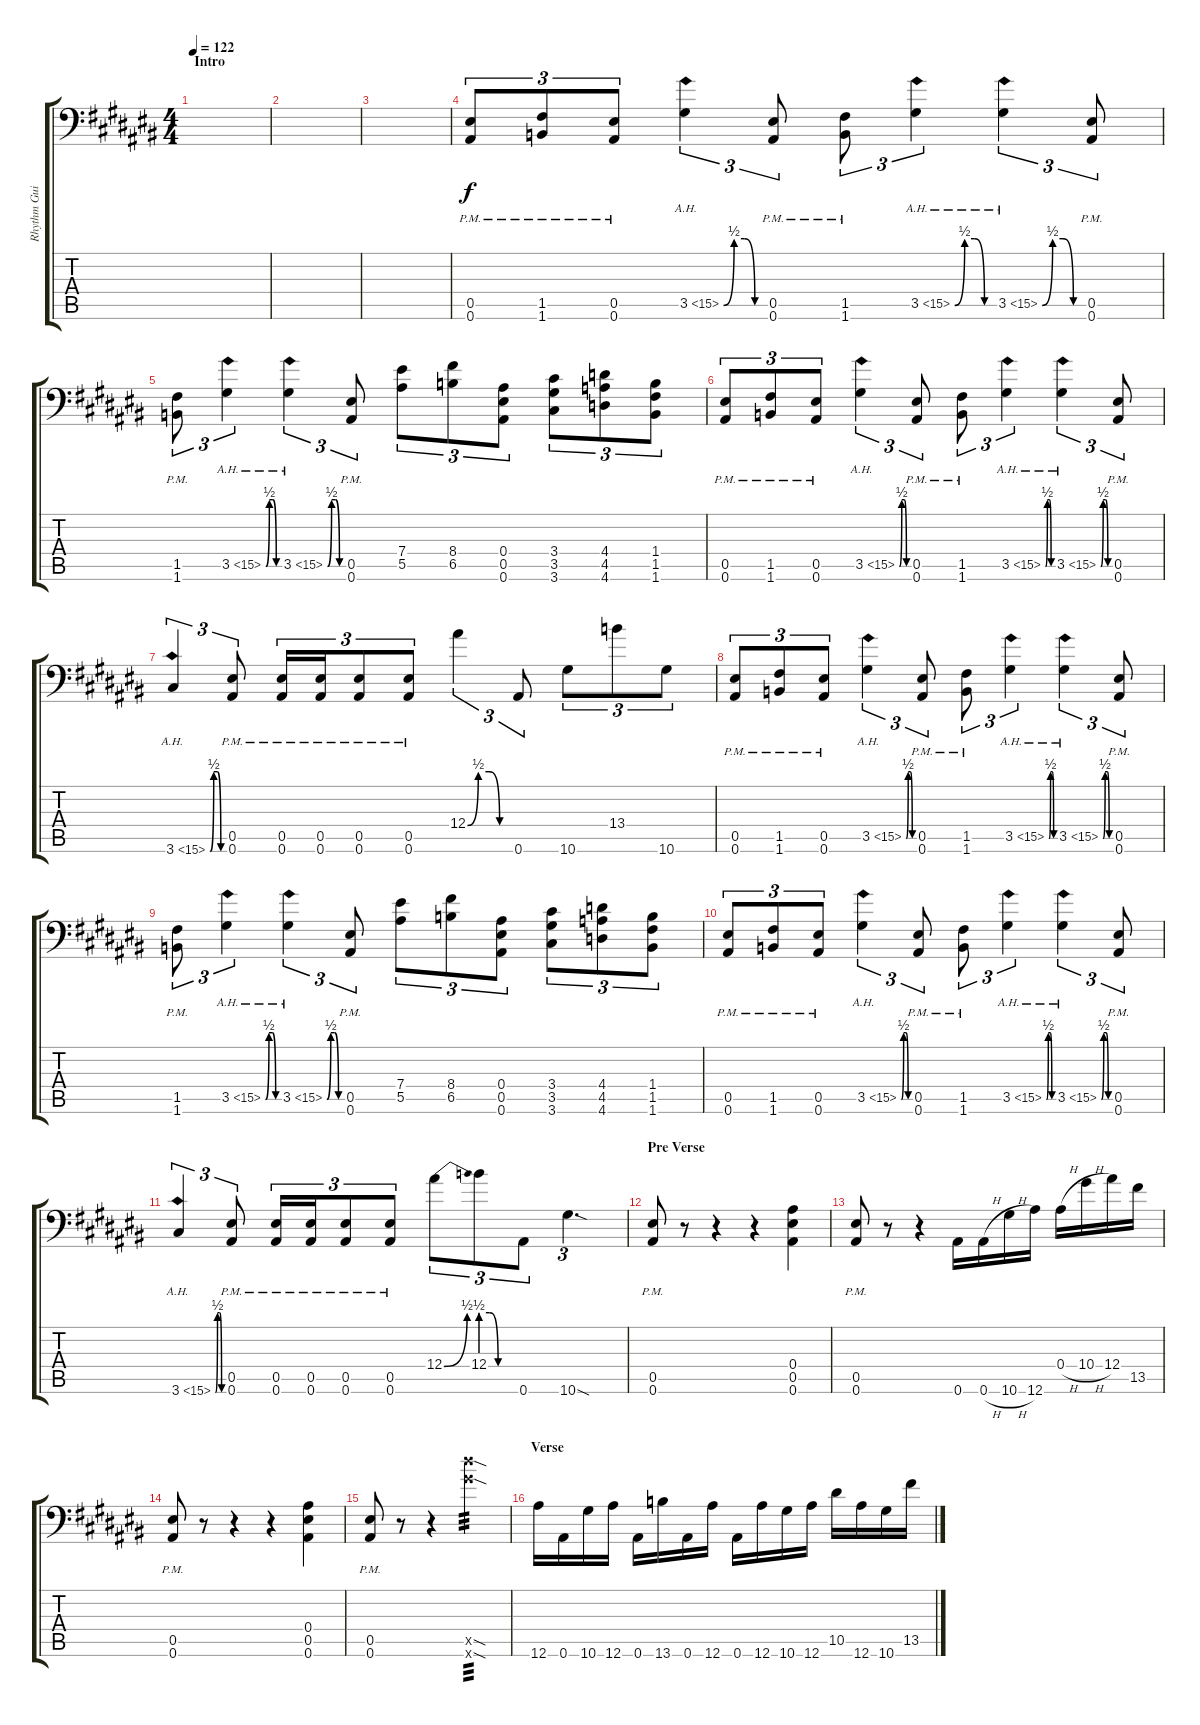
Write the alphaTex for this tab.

\track ("Rhythm Guitar R" "Rhythm Gui") {instrument distortionguitar}
\staff {score tabs}
\tuning (C4 G3 Eb3 Bb2 F2 Bb1) {hide}
\ts (4 4)
\section ("" "Intro")
\tempo 122
\clef f4
\ks a#minor
|
|
|
(0.5{pm} 0.6{pm}).8{tu (3 2)} (1.5{pm} 1.6{pm}).8{tu (3 2)} (0.5{pm} 0.6{pm}).8{tu (3 2)} 3.5{be (custom 0 0 15 2 30 2 45 0 60 0) ah 12}.4{tu (3 2)} (0.5{pm} 0.6{pm}).8{tu (3 2)} (1.5{pm} 1.6{pm}).8{tu (3 2)} 3.5{be (custom 0 0 15 2 30 2 45 0 60 0) ah 12}.4{tu (3 2)} 3.5{be (custom 0 0 15 2 30 2 45 0 60 0) ah 12}.4{tu (3 2)} (0.5{pm} 0.6{pm}).8{tu (3 2)} |
(1.5{pm} 1.6{pm}).8{tu (3 2)} 3.5{be (custom 0 0 15 2 30 2 45 0 60 0) ah 12}.4{tu (3 2)} 3.5{be (custom 0 0 15 2 30 2 45 0 60 0) ah 12}.4{tu (3 2)} (0.5{pm} 0.6{pm}).8{tu (3 2)} (7.4 5.5).8{tu (3 2)} (8.4 6.5).8{tu (3 2)} (0.4 0.5 0.6).8{tu (3 2)} (3.4 3.5 3.6).8{tu (3 2)} (4.4 4.5 4.6).8{tu (3 2)} (1.4 1.5 1.6).8{tu (3 2)} |
(0.5{pm} 0.6{pm}).8{tu (3 2)} (1.5{pm} 1.6{pm}).8{tu (3 2)} (0.5{pm} 0.6{pm}).8{tu (3 2)} 3.5{be (custom 0 0 15 2 30 2 45 0 60 0) ah 12}.4{tu (3 2)} (0.5{pm} 0.6{pm}).8{tu (3 2)} (1.5{pm} 1.6{pm}).8{tu (3 2)} 3.5{be (custom 0 0 15 2 30 2 45 0 60 0) ah 12}.4{tu (3 2)} 3.5{be (custom 0 0 15 2 30 2 45 0 60 0) ah 12}.4{tu (3 2)} (0.5{pm} 0.6{pm}).8{tu (3 2)} |
3.6{be (custom 0 0 15 2 30 2 45 0 60 0) ah 12}.4{tu (3 2)} (0.5{pm} 0.6{pm}).8{tu (3 2)} (0.5{pm} 0.6{pm}).16{tu (3 2)} (0.5{pm} 0.6{pm}).16{tu (3 2)} (0.5{pm} 0.6{pm}).8{tu (3 2)} (0.5{pm} 0.6{pm}).8{tu (3 2)} 12.4{be (custom 0 0 15 2 30 2 45 0 60 0)}.4{tu (3 2)} 0.6.8{tu (3 2)} 10.6.8{tu (3 2)} 13.4.8{tu (3 2)} 10.6.8{tu (3 2)} |
(0.5{pm} 0.6{pm}).8{tu (3 2)} (1.5{pm} 1.6{pm}).8{tu (3 2)} (0.5{pm} 0.6{pm}).8{tu (3 2)} 3.5{be (custom 0 0 15 2 30 2 45 0 60 0) ah 12}.4{tu (3 2)} (0.5{pm} 0.6{pm}).8{tu (3 2)} (1.5{pm} 1.6{pm}).8{tu (3 2)} 3.5{be (custom 0 0 15 2 30 2 45 0 60 0) ah 12}.4{tu (3 2)} 3.5{be (custom 0 0 15 2 30 2 45 0 60 0) ah 12}.4{tu (3 2)} (0.5{pm} 0.6{pm}).8{tu (3 2)} |
(1.5{pm} 1.6{pm}).8{tu (3 2)} 3.5{be (custom 0 0 15 2 30 2 45 0 60 0) ah 12}.4{tu (3 2)} 3.5{be (custom 0 0 15 2 30 2 45 0 60 0) ah 12}.4{tu (3 2)} (0.5{pm} 0.6{pm}).8{tu (3 2)} (7.4 5.5).8{tu (3 2)} (8.4 6.5).8{tu (3 2)} (0.4 0.5 0.6).8{tu (3 2)} (3.4 3.5 3.6).8{tu (3 2)} (4.4 4.5 4.6).8{tu (3 2)} (1.4 1.5 1.6).8{tu (3 2)} |
(0.5{pm} 0.6{pm}).8{tu (3 2)} (1.5{pm} 1.6{pm}).8{tu (3 2)} (0.5{pm} 0.6{pm}).8{tu (3 2)} 3.5{be (custom 0 0 15 2 30 2 45 0 60 0) ah 12}.4{tu (3 2)} (0.5{pm} 0.6{pm}).8{tu (3 2)} (1.5{pm} 1.6{pm}).8{tu (3 2)} 3.5{be (custom 0 0 15 2 30 2 45 0 60 0) ah 12}.4{tu (3 2)} 3.5{be (custom 0 0 15 2 30 2 45 0 60 0) ah 12}.4{tu (3 2)} (0.5{pm} 0.6{pm}).8{tu (3 2)} |
3.6{be (custom 0 0 15 2 30 2 45 0 60 0) ah 12}.4{tu (3 2)} (0.5{pm} 0.6{pm}).8{tu (3 2)} (0.5{pm} 0.6{pm}).16{tu (3 2)} (0.5{pm} 0.6{pm}).16{tu (3 2)} (0.5{pm} 0.6{pm}).8{tu (3 2)} (0.5{pm} 0.6{pm}).8{tu (3 2)} 12.4{be (bend 0 0 60 2)}.8{tu (3 2)} 12.4{be (custom 0 2 15 2 30 0 60 0)}.8{tu (3 2)} 0.6.8{tu (3 2)} 10.6{sod}.4{d tu (3 2)} |
\section ("" "Pre Verse")
(0.5{pm} 0.6{pm}).8 r.8 r.4 r.4 (0.4 0.5 0.6).4 |
(0.5{pm} 0.6{pm}).8 r.8 r.4 0.6.16 0.6{h}.16 10.6{h}.16 12.6.16 0.4{h}.16 10.4{h}.16 12.4.16 13.5.16 |
(0.5{pm} 0.6{pm}).8 r.8 r.4 r.4 (0.4 0.5 0.6).4 |
(0.5{pm} 0.6{pm}).8 r.8 r.4 (22.5{sod x} 22.6{sod x}).2{tp 3} |
\section ("" "Verse")
12.6.16 0.6.16 10.6.16 12.6.16 0.6.16 13.6.16 0.6.16 12.6.16 0.6.16 12.6.16 10.6.16 12.6.16 10.5.16 12.6.16 10.6.16 13.5.16
